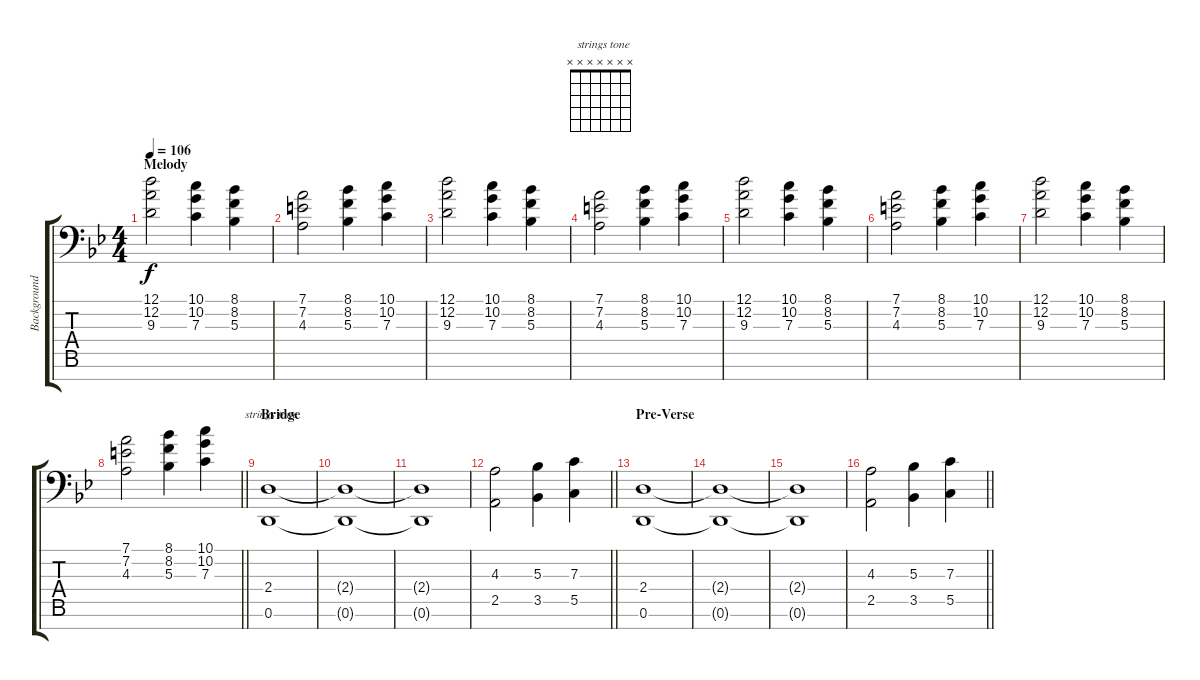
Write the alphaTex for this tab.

\track ("Background Keyboard" "Background") {instrument pad4choir}
\staff {score tabs}
\tuning (D4 A3 F3 C3 G2 D2 A1) {hide}
\chord ("  strings tone" x x x x x x x) {firstfret 0}
\ts (4 4)
\section ("" "Melody")
\tempo 106
\clef f4
\ks bb
(12.1 12.2 9.3).2{dy f volume 6} (10.1 10.2 7.3).4 (8.1 8.2 5.3).4 |
(7.1 7.2 4.3).2 (8.1 8.2 5.3).4 (10.1 10.2 7.3).4 |
(12.1 12.2 9.3).2 (10.1 10.2 7.3).4 (8.1 8.2 5.3).4 |
(7.1 7.2 4.3).2 (8.1 8.2 5.3).4 (10.1 10.2 7.3).4 |
(12.1 12.2 9.3).2 (10.1 10.2 7.3).4 (8.1 8.2 5.3).4 |
(7.1 7.2 4.3).2 (8.1 8.2 5.3).4 (10.1 10.2 7.3).4 |
(12.1 12.2 9.3).2 (10.1 10.2 7.3).4 (8.1 8.2 5.3).4 |
\barLineRight lightlight
(7.1 7.2 4.3).2 (8.1 8.2 5.3).4 (10.1 10.2 7.3).4 |
\section ("" "Bridge")
(2.4 0.6).1{ch "  strings tone" volume 6 instrument stringensemble1} |
(2.4{t} 0.6{t}).1 |
(2.4{t} 0.6{t}).1 |
\barLineRight lightlight
(4.3 2.5).2 (5.3 3.5).4 (7.3 5.5).4 |
\section ("" "Pre-Verse")
(2.4 0.6).1 |
(2.4{t} 0.6{t}).1 |
(2.4{t} 0.6{t}).1 |
\barLineRight lightlight
(4.3 2.5).2 (5.3 3.5).4 (7.3 5.5).4
